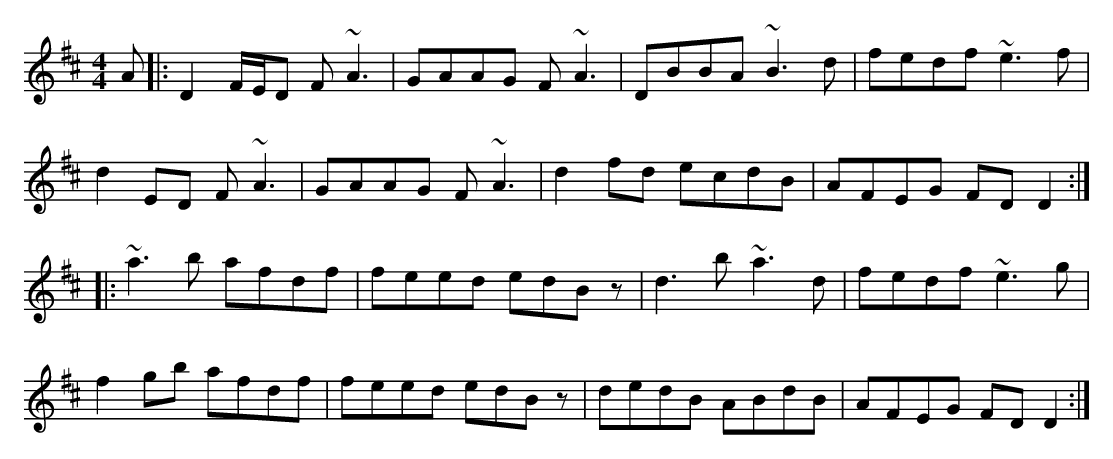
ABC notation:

X:1
M:4/4
K:D
A|:D2 F/E/D F ~A3|GAAG F ~A3|DBBA ~B3 d|fedf ~e3 f|
d2 ED F ~A3|GAAG F ~A3|d2 fd ecdB|AFEG FD D2:|
|:~a3 b afdf|feed edB z|d3 b ~a3 d|fedf ~e3 g|
f2 gb afdf|feed edBz|dedB ABdB|AFEG FDD2:|
